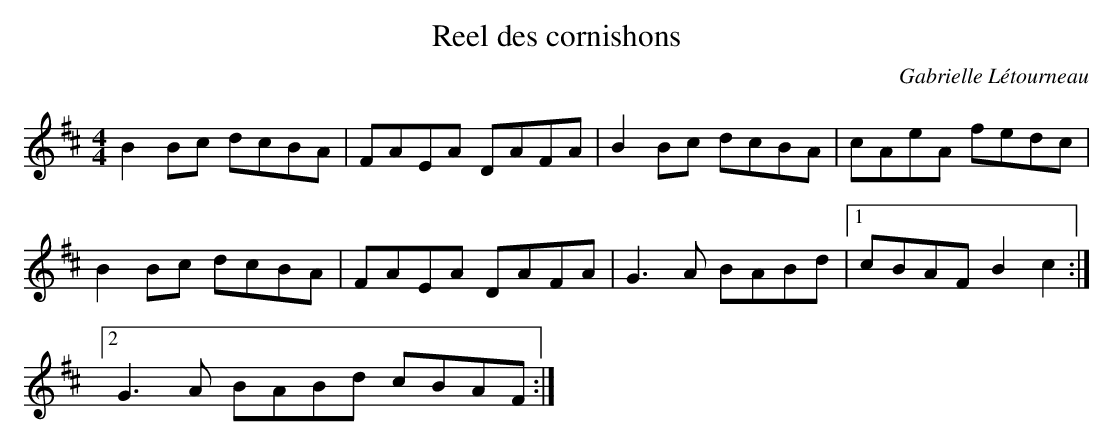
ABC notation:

X:1
T:Reel des cornishons
C:Gabrielle Létourneau
M:4/4
L:1/8
K:Bm
B2Bc dcBA | FAEA DAFA | B2Bc dcBA | cAeA fedc |
B2Bc dcBA | FAEA DAFA | G3A BABd |1 cBAF B2 c2 :|2 [R:reel
M:2/4]cBAF |:
[R:reel
M:6/4] B3B- BAFA FEDA | B3B- BAFA cAdc | B3B- BAFA FEDF |1
G3A BABd cBAF :|2 [R:reel
M:4/4] G3A BABd | cBAF B2c2 |]
